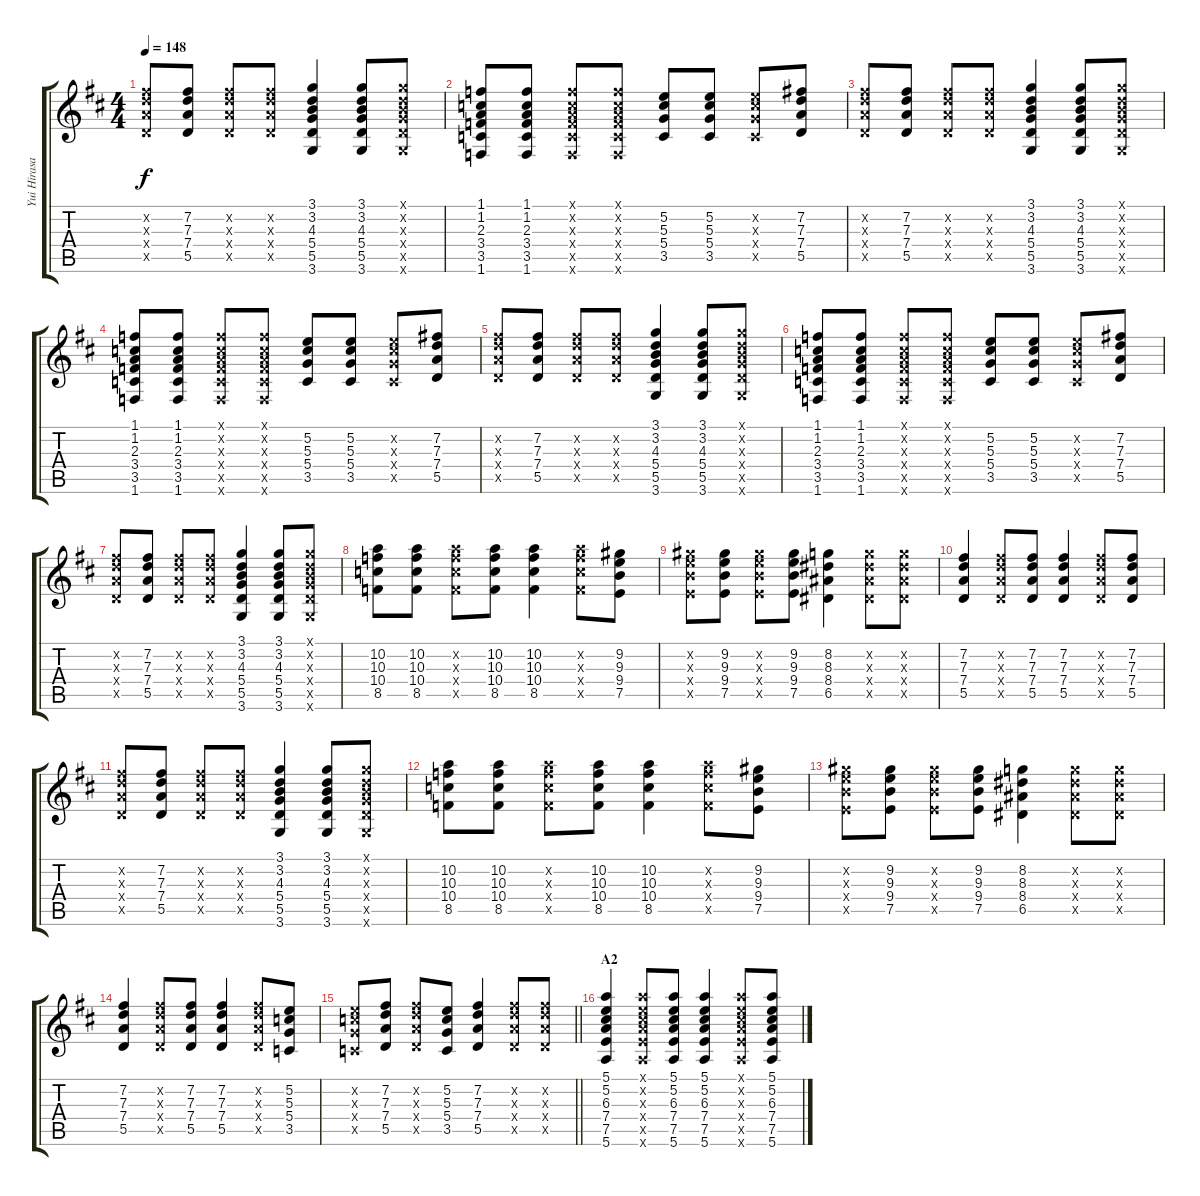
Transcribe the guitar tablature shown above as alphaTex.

\track ("Yui Hirasawa" "Yui Hirasa") {instrument distortionguitar}
\staff {score tabs}
\tuning (E4 B3 G3 D3 A2 E2) {hide}
\ts (4 4)
\tempo 148
\clef g2
\ks d
(7.2{x} 7.3{x} 7.4{x} 5.5{x}).8{dy f} (7.2 7.3 7.4 5.5).8 (7.2{x} 7.3{x} 7.4{x} 5.5{x}).8 (7.2{x} 7.3{x} 7.4{x} 5.5{x}).8 (3.1 3.2 4.3 5.4 5.5 3.6).4 (3.1 3.2 4.3 5.4 5.5 3.6).8 (3.1{x} 3.2{x} 4.3{x} 5.4{x} 5.5{x} 3.6{x}).8 |
(1.1 1.2 2.3 3.4 3.5 1.6).8 (1.1 1.2 2.3 3.4 3.5 1.6).8 (1.1{x} 1.2{x} 2.3{x} 3.4{x} 3.5{x} 1.6{x}).8 (1.1{x} 1.2{x} 2.3{x} 3.4{x} 3.5{x} 1.6{x}).8 (5.2 5.3 5.4 3.5).8 (5.2 5.3 5.4 3.5).8 (5.2{x} 5.3{x} 5.4{x} 3.5{x}).8 (7.2 7.3 7.4 5.5).8 |
(7.2{x} 7.3{x} 7.4{x} 5.5{x}).8 (7.2 7.3 7.4 5.5).8 (7.2{x} 7.3{x} 7.4{x} 5.5{x}).8 (7.2{x} 7.3{x} 7.4{x} 5.5{x}).8 (3.1 3.2 4.3 5.4 5.5 3.6).4 (3.1 3.2 4.3 5.4 5.5 3.6).8 (3.1{x} 3.2{x} 4.3{x} 5.4{x} 5.5{x} 3.6{x}).8 |
(1.1 1.2 2.3 3.4 3.5 1.6).8 (1.1 1.2 2.3 3.4 3.5 1.6).8 (1.1{x} 1.2{x} 2.3{x} 3.4{x} 3.5{x} 1.6{x}).8 (1.1{x} 1.2{x} 2.3{x} 3.4{x} 3.5{x} 1.6{x}).8 (5.2 5.3 5.4 3.5).8 (5.2 5.3 5.4 3.5).8 (5.2{x} 5.3{x} 5.4{x} 3.5{x}).8 (7.2 7.3 7.4 5.5).8 |
(7.2{x} 7.3{x} 7.4{x} 5.5{x}).8 (7.2 7.3 7.4 5.5).8 (7.2{x} 7.3{x} 7.4{x} 5.5{x}).8 (7.2{x} 7.3{x} 7.4{x} 5.5{x}).8 (3.1 3.2 4.3 5.4 5.5 3.6).4 (3.1 3.2 4.3 5.4 5.5 3.6).8 (3.1{x} 3.2{x} 4.3{x} 5.4{x} 5.5{x} 3.6{x}).8 |
(1.1 1.2 2.3 3.4 3.5 1.6).8 (1.1 1.2 2.3 3.4 3.5 1.6).8 (1.1{x} 1.2{x} 2.3{x} 3.4{x} 3.5{x} 1.6{x}).8 (1.1{x} 1.2{x} 2.3{x} 3.4{x} 3.5{x} 1.6{x}).8 (5.2 5.3 5.4 3.5).8 (5.2 5.3 5.4 3.5).8 (5.2{x} 5.3{x} 5.4{x} 3.5{x}).8 (7.2 7.3 7.4 5.5).8 |
(7.2{x} 7.3{x} 7.4{x} 5.5{x}).8 (7.2 7.3 7.4 5.5).8 (7.2{x} 7.3{x} 7.4{x} 5.5{x}).8 (7.2{x} 7.3{x} 7.4{x} 5.5{x}).8 (3.1 3.2 4.3 5.4 5.5 3.6).4 (3.1 3.2 4.3 5.4 5.5 3.6).8 (3.1{x} 3.2{x} 4.3{x} 5.4{x} 5.5{x} 3.6{x}).8 |
(10.2 10.3 10.4 8.5).8 (10.2 10.3 10.4 8.5).8 (10.2{x} 10.3{x} 10.4{x} 8.5{x}).8 (10.2 10.3 10.4 8.5).8 (10.2 10.3 10.4 8.5).4 (10.2{x} 10.3{x} 10.4{x} 8.5{x}).8 (9.2 9.3 9.4 7.5).8 |
(9.2{x} 9.3{x} 9.4{x} 7.5{x}).8 (9.2 9.3 9.4 7.5).8 (9.2{x} 9.3{x} 9.4{x} 7.5{x}).8 (9.2 9.3 9.4 7.5).8 (8.2 8.3 8.4 6.5).4 (8.2{x} 8.3{x} 8.4{x} 6.5{x}).8 (8.2{x} 8.3{x} 8.4{x} 6.5{x}).8 |
(7.2 7.3 7.4 5.5).4 (7.2{x} 7.3{x} 7.4{x} 5.5{x}).8 (7.2 7.3 7.4 5.5).8 (7.2 7.3 7.4 5.5).4 (7.2{x} 7.3{x} 7.4{x} 5.5{x}).8 (7.2 7.3 7.4 5.5).8 |
(7.2{x} 7.3{x} 7.4{x} 5.5{x}).8 (7.2 7.3 7.4 5.5).8 (7.2{x} 7.3{x} 7.4{x} 5.5{x}).8 (7.2{x} 7.3{x} 7.4{x} 5.5{x}).8 (3.1 3.2 4.3 5.4 5.5 3.6).4 (3.1 3.2 4.3 5.4 5.5 3.6).8 (3.1{x} 3.2{x} 4.3{x} 5.4{x} 5.5{x} 3.6{x}).8 |
(10.2 10.3 10.4 8.5).8 (10.2 10.3 10.4 8.5).8 (10.2{x} 10.3{x} 10.4{x} 8.5{x}).8 (10.2 10.3 10.4 8.5).8 (10.2 10.3 10.4 8.5).4 (10.2{x} 10.3{x} 10.4{x} 8.5{x}).8 (9.2 9.3 9.4 7.5).8 |
(9.2{x} 9.3{x} 9.4{x} 7.5{x}).8 (9.2 9.3 9.4 7.5).8 (9.2{x} 9.3{x} 9.4{x} 7.5{x}).8 (9.2 9.3 9.4 7.5).8 (8.2 8.3 8.4 6.5).4 (8.2{x} 8.3{x} 8.4{x} 6.5{x}).8 (8.2{x} 8.3{x} 8.4{x} 6.5{x}).8 |
(7.2 7.3 7.4 5.5).4 (7.2{x} 7.3{x} 7.4{x} 5.5{x}).8 (7.2 7.3 7.4 5.5).8 (7.2 7.3 7.4 5.5).4 (7.2{x} 7.3{x} 7.4{x} 5.5{x}).8 (5.2 5.3 5.4 3.5).8 |
\barLineRight lightlight
(5.2{x} 5.3{x} 5.4{x} 3.5{x}).8 (7.2 7.3 7.4 5.5).8 (7.2{x} 7.3{x} 7.4{x} 5.5{x}).8 (5.2 5.3 5.4 3.5).8 (7.2 7.3 7.4 5.5).4 (7.2{x} 7.3{x} 7.4{x} 5.5{x}).8 (7.2{x} 7.3{x} 7.4{x} 5.5{x}).8 |
\section ("" "A2")
(5.1 5.2 6.3 7.4 7.5 5.6).4 (5.1{x} 5.2{x} 6.3{x} 7.4{x} 7.5{x} 5.6{x}).8 (5.1 5.2 6.3 7.4 7.5 5.6).8 (5.1 5.2 6.3 7.4 7.5 5.6).4 (5.1{x} 5.2{x} 6.3{x} 7.4{x} 7.5{x} 5.6{x}).8 (5.1 5.2 6.3 7.4 7.5 5.6).8
